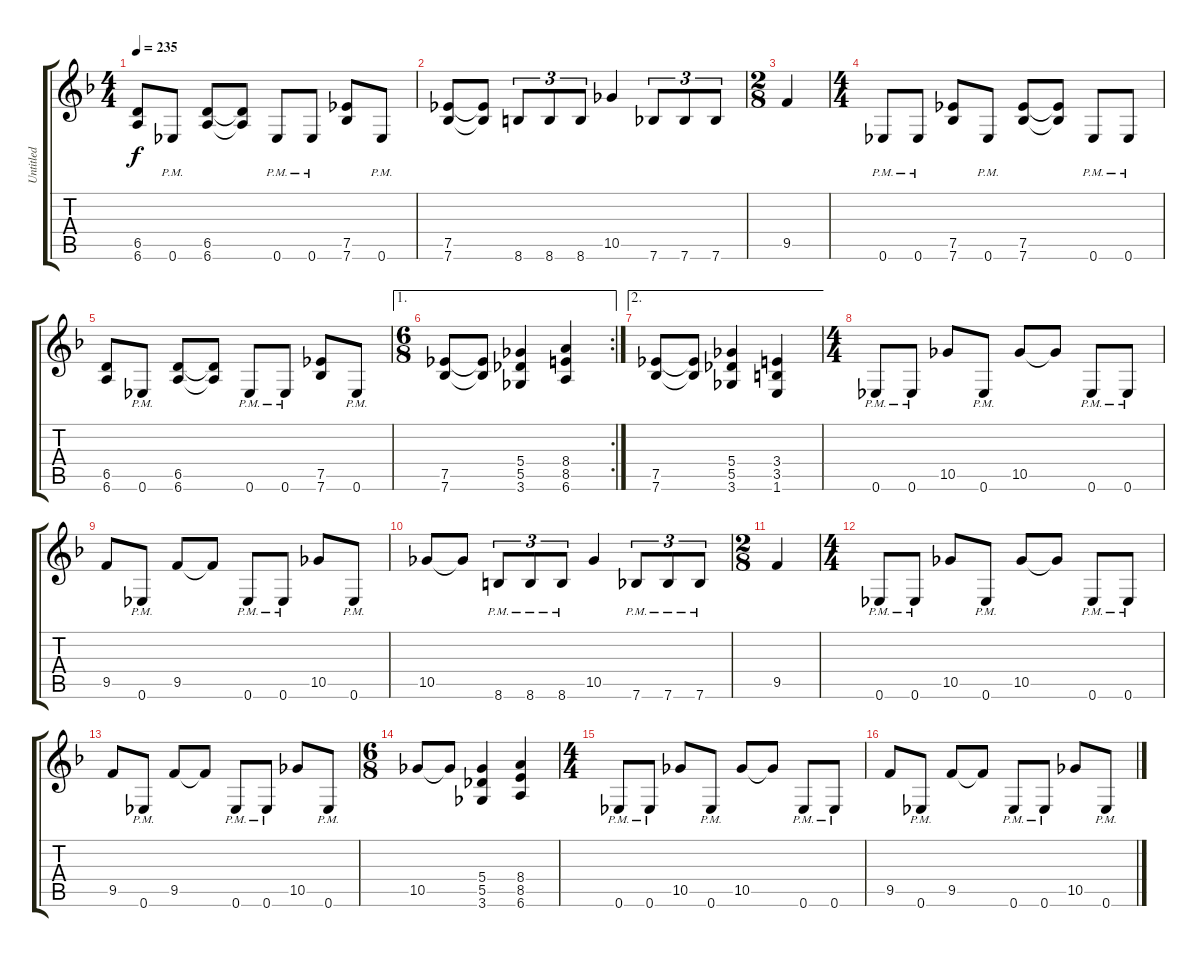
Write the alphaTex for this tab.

\track ("Untitled" "Untitled") {instrument distortionguitar}
\staff {score tabs}
\tuning (Eb4 Bb3 Gb3 Db3 Ab2 Eb2) {hide}
\ts (4 4)
\tempo 235
\clef g2
\ks f
(6.5 6.6).8{dy f} 0.6{pm}.8 (6.5 6.6).8 (6.5{t} 6.6{t}).8 0.6{pm}.8 0.6{pm}.8 (7.5 7.6).8 0.6{pm}.8 |
(7.5 7.6).8 (7.5{t} 7.6{t}).8 8.6.8{tu (3 2)} 8.6.8{tu (3 2)} 8.6.8{tu (3 2)} 10.5.4 7.6.8{tu (3 2)} 7.6.8{tu (3 2)} 7.6.8{tu (3 2)} |
\ts (2 8)
9.5.4 |
\ts (4 4)
0.6{pm}.8 0.6{pm}.8 (7.5 7.6).8 0.6{pm}.8 (7.5 7.6).8 (7.5{t} 7.6{t}).8 0.6{pm}.8 0.6{pm}.8 |
(6.5 6.6).8 0.6{pm}.8 (6.5 6.6).8 (6.5{t} 6.6{t}).8 0.6{pm}.8 0.6{pm}.8 (7.5 7.6).8 0.6{pm}.8 |
\ae 1
\rc 2
\ts (6 8)
(7.5 7.6).8 (7.5{t} 7.6{t}).8 (5.4 5.5 3.6).4 (8.4 8.5 6.6).4 |
\ae 2
(7.5 7.6).8 (7.5{t} 7.6{t}).8 (5.4 5.5 3.6).4 (3.4 3.5 1.6).4 |
\ts (4 4)
0.6{pm}.8 0.6{pm}.8 10.5.8 0.6{pm}.8 10.5.8 10.5{t}.8 0.6{pm}.8 0.6{pm}.8 |
9.5.8 0.6{pm}.8 9.5.8 9.5{t}.8 0.6{pm}.8 0.6{pm}.8 10.5.8 0.6{pm}.8 |
10.5.8 10.5{t}.8 8.6{pm}.8{tu (3 2)} 8.6{pm}.8{tu (3 2)} 8.6{pm}.8{tu (3 2)} 10.5.4 7.6{pm}.8{tu (3 2)} 7.6{pm}.8{tu (3 2)} 7.6{pm}.8{tu (3 2)} |
\ts (2 8)
9.5.4 |
\ts (4 4)
0.6{pm}.8 0.6{pm}.8 10.5.8 0.6{pm}.8 10.5.8 10.5{t}.8 0.6{pm}.8 0.6{pm}.8 |
9.5.8 0.6{pm}.8 9.5.8 9.5{t}.8 0.6{pm}.8 0.6{pm}.8 10.5.8 0.6{pm}.8 |
\ts (6 8)
10.5.8 10.5{t}.8 (5.4 5.5 3.6).4 (8.4 8.5 6.6).4 |
\ts (4 4)
0.6{pm}.8 0.6{pm}.8 10.5.8 0.6{pm}.8 10.5.8 10.5{t}.8 0.6{pm}.8 0.6{pm}.8 |
9.5.8 0.6{pm}.8 9.5.8 9.5{t}.8 0.6{pm}.8 0.6{pm}.8 10.5.8 0.6{pm}.8
